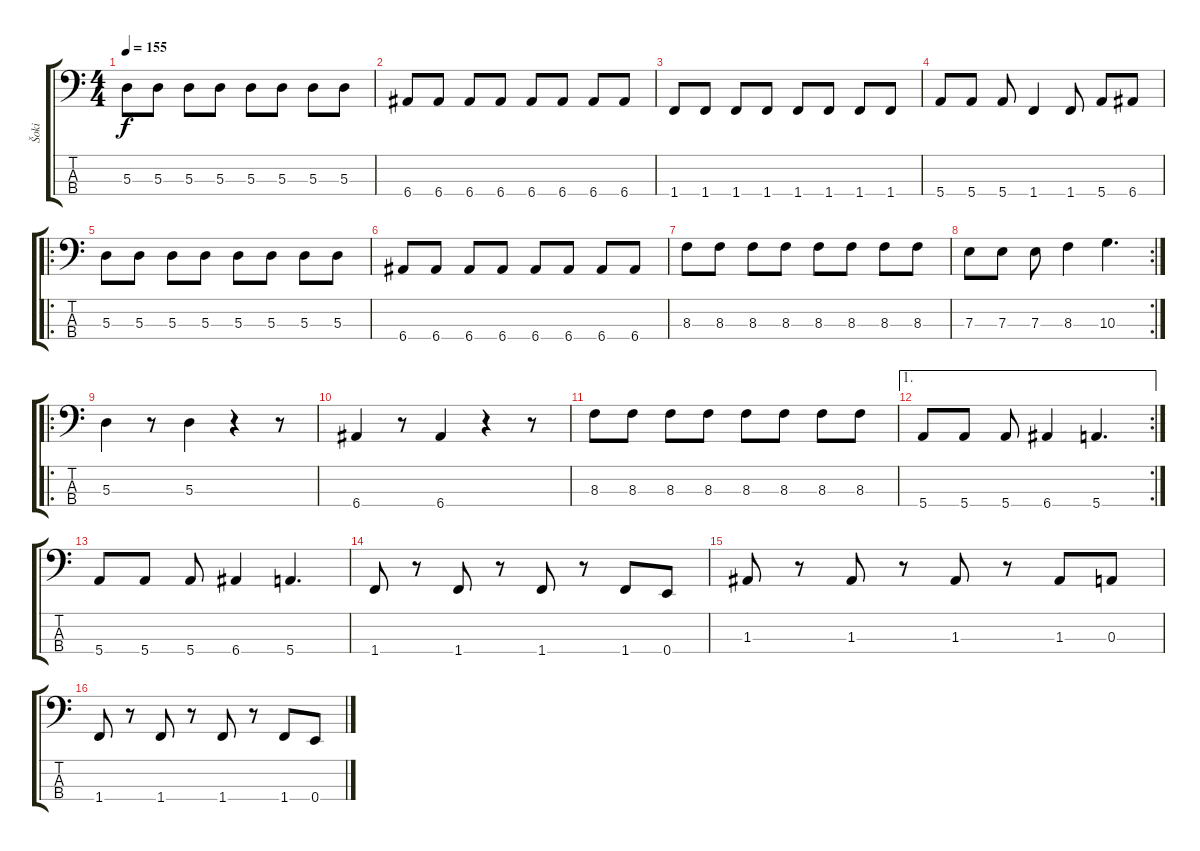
\track ("Šoki" "Šoki") {instrument electricbassfinger}
\staff {score tabs}
\tuning (G2 D2 A1 E1) {hide}
\ts (4 4)
\tempo 155
\clef f4
\ks c
5.3.8{dy f} 5.3.8 5.3.8 5.3.8 5.3.8 5.3.8 5.3.8 5.3.8 |
6.4.8 6.4.8 6.4.8 6.4.8 6.4.8 6.4.8 6.4.8 6.4.8 |
1.4.8 1.4.8 1.4.8 1.4.8 1.4.8 1.4.8 1.4.8 1.4.8 |
5.4.8 5.4.8 5.4.8 1.4.4 1.4.8 5.4.8 6.4.8 |
\ro
5.3.8 5.3.8 5.3.8 5.3.8 5.3.8 5.3.8 5.3.8 5.3.8 |
6.4.8 6.4.8 6.4.8 6.4.8 6.4.8 6.4.8 6.4.8 6.4.8 |
8.3.8 8.3.8 8.3.8 8.3.8 8.3.8 8.3.8 8.3.8 8.3.8 |
\rc 2
7.3.8 7.3.8 7.3.8 8.3.4 10.3.4{d} |
\ro
5.3.4 r.8 5.3.4 r.4 r.8 |
6.4.4 r.8 6.4.4 r.4 r.8 |
8.3.8 8.3.8 8.3.8 8.3.8 8.3.8 8.3.8 8.3.8 8.3.8 |
\ae 1
\rc 2
5.4.8 5.4.8 5.4.8 6.4.4 5.4.4{d} |
5.4.8 5.4.8 5.4.8 6.4.4 5.4.4{d} |
1.4.8 r.8 1.4.8 r.8 1.4.8 r.8 1.4.8 0.4.8 |
1.3.8 r.8 1.3.8 r.8 1.3.8 r.8 1.3.8 0.3.8 |
1.4.8 r.8 1.4.8 r.8 1.4.8 r.8 1.4.8 0.4.8
